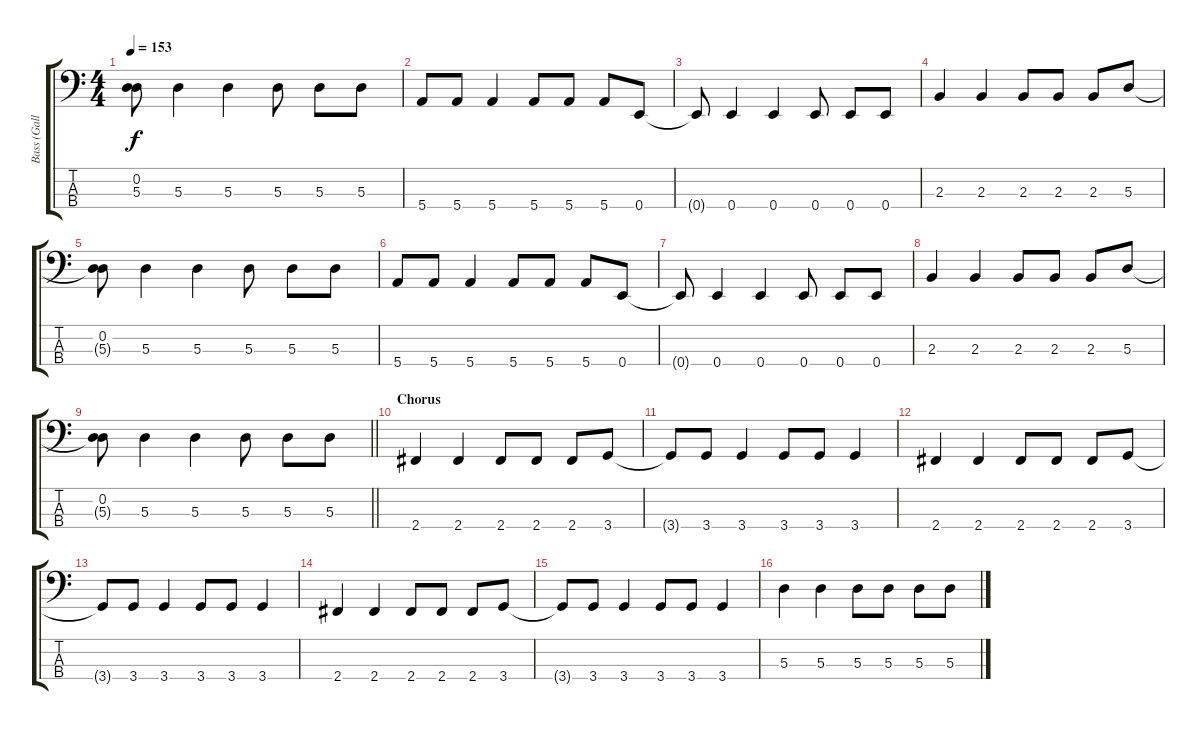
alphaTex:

\track ("Bass (Gallup)" "Bass (Gall") {instrument electricbassfinger}
\staff {score tabs}
\tuning (G2 D2 A1 E1) {hide}
\ts (4 4)
\tempo 153
\clef f4
\ks c
(0.2 5.3{t}).8{dy f} 5.3.4 5.3.4 5.3.8 5.3.8 5.3.8 |
5.4.8 5.4.8 5.4.4 5.4.8 5.4.8 5.4.8 0.4.8 |
0.4{t}.8 0.4.4 0.4.4 0.4.8 0.4.8 0.4.8 |
2.3.4 2.3.4 2.3.8 2.3.8 2.3.8 5.3.8 |
(0.2 5.3{t}).8 5.3.4 5.3.4 5.3.8 5.3.8 5.3.8 |
5.4.8 5.4.8 5.4.4 5.4.8 5.4.8 5.4.8 0.4.8 |
0.4{t}.8 0.4.4 0.4.4 0.4.8 0.4.8 0.4.8 |
2.3.4 2.3.4 2.3.8 2.3.8 2.3.8 5.3.8 |
\barLineRight lightlight
(0.2 5.3{t}).8 5.3.4 5.3.4 5.3.8 5.3.8 5.3.8 |
\section ("" "Chorus")
2.4.4 2.4.4 2.4.8 2.4.8 2.4.8 3.4.8 |
3.4{t}.8 3.4.8 3.4.4 3.4.8 3.4.8 3.4.4 |
2.4.4 2.4.4 2.4.8 2.4.8 2.4.8 3.4.8 |
3.4{t}.8 3.4.8 3.4.4 3.4.8 3.4.8 3.4.4 |
2.4.4 2.4.4 2.4.8 2.4.8 2.4.8 3.4.8 |
3.4{t}.8 3.4.8 3.4.4 3.4.8 3.4.8 3.4.4 |
5.3.4 5.3.4 5.3.8 5.3.8 5.3.8 5.3.8
